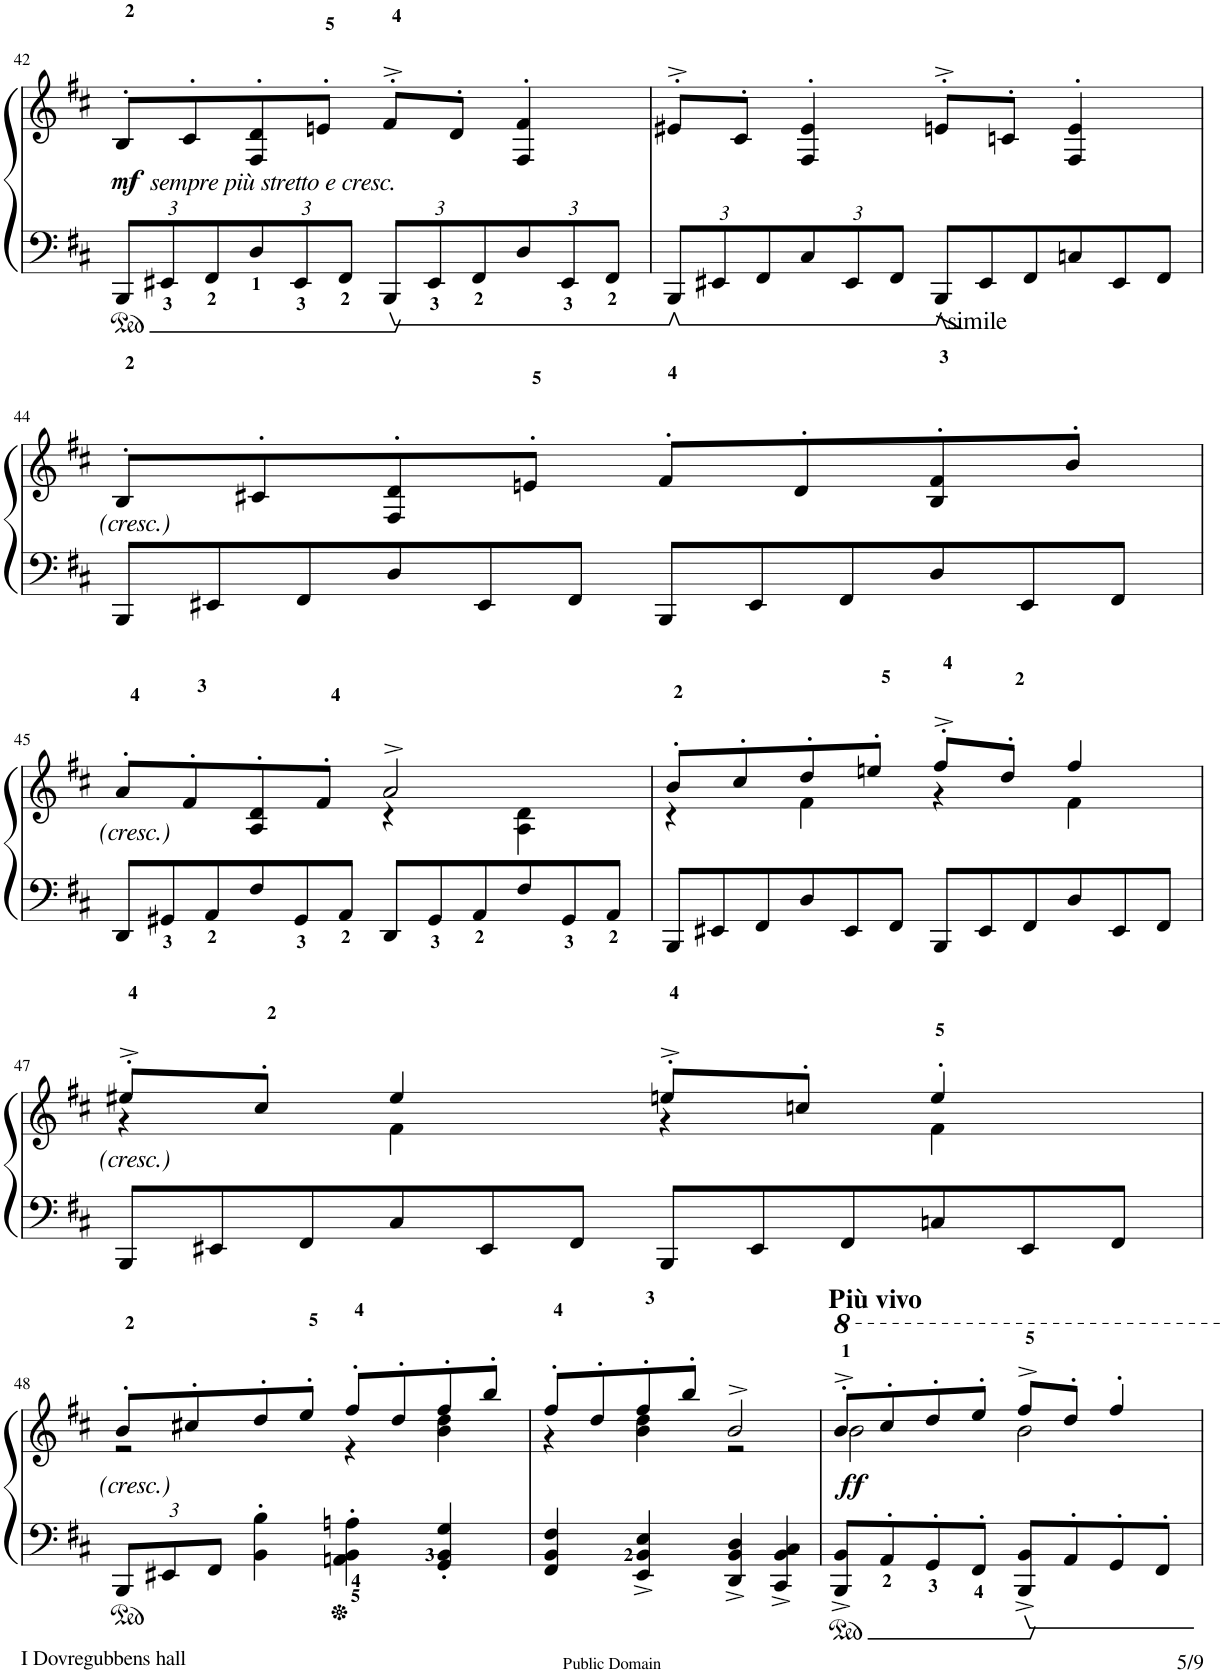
**kern	**kern	**dynam
*part1	*part1	*part1
*staff2	*staff1	*staff1/2
*I"Piano	*	*
*I'Pno	*	*
!!LO:PB:g=z
*clefF4	*clefG2	*
*k[f#c#]	*k[f#c#]	*
*M4/4	*M4/4	*
*met(c)	*met(c)	*
*Xbrackettup	*	*
=42	=42	=42
!	!LO:TX:b:i:t=sempre più stretto e cresc.	!
!	!	!LO:DY:b
12BBB/L	8B'>/L	mf
12EE#X/	.	.
.	8c#'>/	.
12FF#/	.	.
12D/	8F#/'> 8d/'>	.
12EE#/	.	.
.	8en'>/J	.
12FF#/J	.	.
12BBB/L	8f#'>^>/L	.
12EE#/	.	.
.	8d'>/J	.
12FF#/	.	.
12D/	4F#/'> 4f#/'>	.
12EE#/	.	.
12FF#/J	.	.
=43	=43	=43
12BBB/L	8e#X'>^>/L	.
12EE#X/	.	.
.	8c#'>/J	.
12FF#/	.	.
12C#/	4F#/'> 4e#/'>	.
12EE#/	.	.
12FF#/J	.	.
12BBB/L	8en'>^>/L	.
12EE#/	.	.
.	8cn'>/J	.
12FF#/	.	.
12Cn/	4F#/'> 4e/'>	.
12EE#/	.	.
12FF#/J	.	.
!!LO:LB:g=z
=44	=44	=44
12BBB/L	8B'>/L	.
12EE#X/	.	.
.	8c#X'>/	.
12FF#/	.	.
12D/	8F#/'> 8d/'>	.
12EE#/	.	.
.	8en'>/J	.
12FF#/J	.	.
12BBB/L	8f#'>/L	.
12EE#/	.	.
.	8d'>/	.
12FF#/	.	.
12D/	8B/'> 8f#/'>	.
12EE#/	.	.
.	8b'>/J	.
12FF#/J	.	.
!!LO:LB:g=z
=45	=45	=45
*	*^	*
12DD/L	8a'>/L	2ryy	.
12GG#X/	.	.	.
.	8f#'>/	.	.
12AA/	.	.	.
12F#/	8A/'> 8d/'>	.	.
12GG#/	.	.	.
.	8f#'>/J	.	.
12AA/J	.	.	.
12DD/L	2a^>/	4r	.
12GG#/	.	.	.
12AA/	.	.	.
12F#/	.	4A\ 4d\	.
12GG#/	.	.	.
12AA/J	.	.	.
=46	=46	=46	=46
12BBB/L	8b'>/L	4r	.
12EE#X/	.	.	.
.	8cc#'>/	.	.
12FF#/	.	.	.
12D/	8dd'>/	4f#\	.
12EE#/	.	.	.
.	8een'>/J	.	.
12FF#/J	.	.	.
12BBB/L	8ff#'>^>/L	4r	.
12EE#/	.	.	.
.	8dd'>/J	.	.
12FF#/	.	.	.
12D/	4ff#/	4f#\	.
12EE#/	.	.	.
12FF#/J	.	.	.
!!LO:LB:g=z	!!
=47	=47	=47	=47
12BBB/L	8ee#X'>^>/L	4r	.
12EE#X/	.	.	.
.	8cc#'>/J	.	.
12FF#/	.	.	.
12C#/	4ee#/	4f#\	.
12EE#/	.	.	.
12FF#/J	.	.	.
12BBB/L	8een'>^>/L	4r	.
12EE#/	.	.	.
.	8ccn'>/J	.	.
12FF#/	.	.	.
12Cn/	4ee'>/	4f#\	.
12EE#/	.	.	.
12FF#/J	.	.	.
!!LO:LB:g=z	!!
=48	=48	=48	=48
12BBB/L	8b'>/L	2r	.
12EE#X/	.	.	.
.	8cc#X'>/	.	.
12FF#/J	.	.	.
4BB\'> 4B\'>	8dd'>/	.	.
.	8ee'>/J	.	.
4AAn\'> 4BB\'> 4An\'>	8ff#'>/L	4r	.
.	8dd'>/	.	.
4GG/'< 4BB/'< 4G/'<	8ff#'>/	4b\ 4dd\	.
.	8bb'>/J	.	.
=49	=49	=49	=49
4FF#/ 4BB/ 4F#/	8ff#'>/L	4r	.
.	8dd'>/	.	.
4EE/^< 4BB/^< 4E/^<	8ff#'>/	4b\ 4dd\	.
.	8bb'>/J	.	.
4DD/^< 4BB/^< 4D/^<	2b^>/	2r	.
4CC#/^< 4BB/^< 4C#/^<	.	.	.
=50	=50	=50	=50
!	!LO:TX:a:B:t=Più vivo	!	!
!	!	!	!LO:DY:b
8BBB/^< 8BB/^<L	8bb'>^>/L	2bb\	ff
8AA'>/	8ccc#'>/	.	.
8GG'>/	8ddd'>/	.	.
8FF#'>/J	8eee'>/J	.	.
8BBB/^< 8BB/^<L	8fff#^>/L	2bb\	.
8AA'>/	8ddd'>/J	.	.
8GG'>/	4fff#'>/	.	.
8FF#'>/J	.	.	.
*	*v	*v	*
=	=	=
*-	*-	*-
